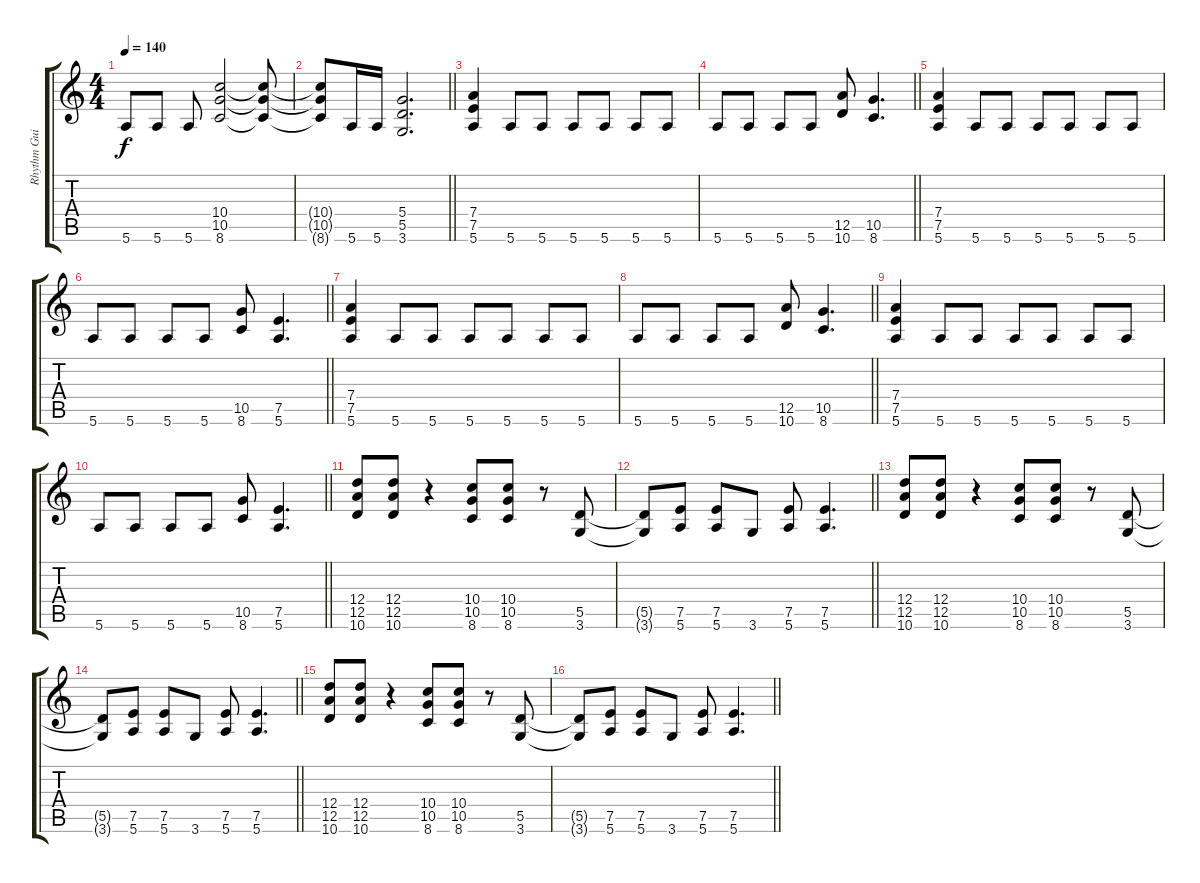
\track ("Rhythm Guitar" "Rhythm Gui") {instrument distortionguitar}
\staff {score tabs}
\tuning (E4 B3 G3 D3 A2 E2) {hide}
\ts (4 4)
\tempo 140
\clef g2
\ks c
5.6.8{dy f volume 11} 5.6.8 5.6.8 (10.4 10.5 8.6).2 (10.4{t} 10.5{t} 8.6{t}).8 |
\barLineRight lightlight
(10.4{t} 10.5{t} 8.6{t}).8 5.6.16 5.6.16 (5.4 5.5 3.6).2{d} |
(7.4 7.5 5.6).4 5.6.8 5.6.8 5.6.8 5.6.8 5.6.8 5.6.8 |
\barLineRight lightlight
5.6.8 5.6.8 5.6.8 5.6.8 (12.5 10.6).8 (10.5 8.6).4{d} |
(7.4 7.5 5.6).4 5.6.8 5.6.8 5.6.8 5.6.8 5.6.8 5.6.8 |
\barLineRight lightlight
5.6.8 5.6.8 5.6.8 5.6.8 (10.5 8.6).8 (7.5 5.6).4{d} |
(7.4 7.5 5.6).4 5.6.8 5.6.8 5.6.8 5.6.8 5.6.8 5.6.8 |
\barLineRight lightlight
5.6.8 5.6.8 5.6.8 5.6.8 (12.5 10.6).8 (10.5 8.6).4{d} |
(7.4 7.5 5.6).4 5.6.8 5.6.8 5.6.8 5.6.8 5.6.8 5.6.8 |
\barLineRight lightlight
5.6.8 5.6.8 5.6.8 5.6.8 (10.5 8.6).8 (7.5 5.6).4{d} |
(12.4 12.5 10.6).8 (12.4 12.5 10.6).8 r.4 (10.4 10.5 8.6).8 (10.4 10.5 8.6).8 r.8 (5.5 3.6).8 |
\barLineRight lightlight
(5.5{t} 3.6{t}).8 (7.5 5.6).8 (7.5 5.6).8 3.6.8 (7.5 5.6).8 (7.5 5.6).4{d} |
(12.4 12.5 10.6).8 (12.4 12.5 10.6).8 r.4 (10.4 10.5 8.6).8 (10.4 10.5 8.6).8 r.8 (5.5 3.6).8 |
\barLineRight lightlight
(5.5{t} 3.6{t}).8 (7.5 5.6).8 (7.5 5.6).8 3.6.8 (7.5 5.6).8 (7.5 5.6).4{d} |
(12.4 12.5 10.6).8 (12.4 12.5 10.6).8 r.4 (10.4 10.5 8.6).8 (10.4 10.5 8.6).8 r.8 (5.5 3.6).8 |
\barLineRight lightlight
(5.5{t} 3.6{t}).8 (7.5 5.6).8 (7.5 5.6).8 3.6.8 (7.5 5.6).8 (7.5 5.6).4{d}
